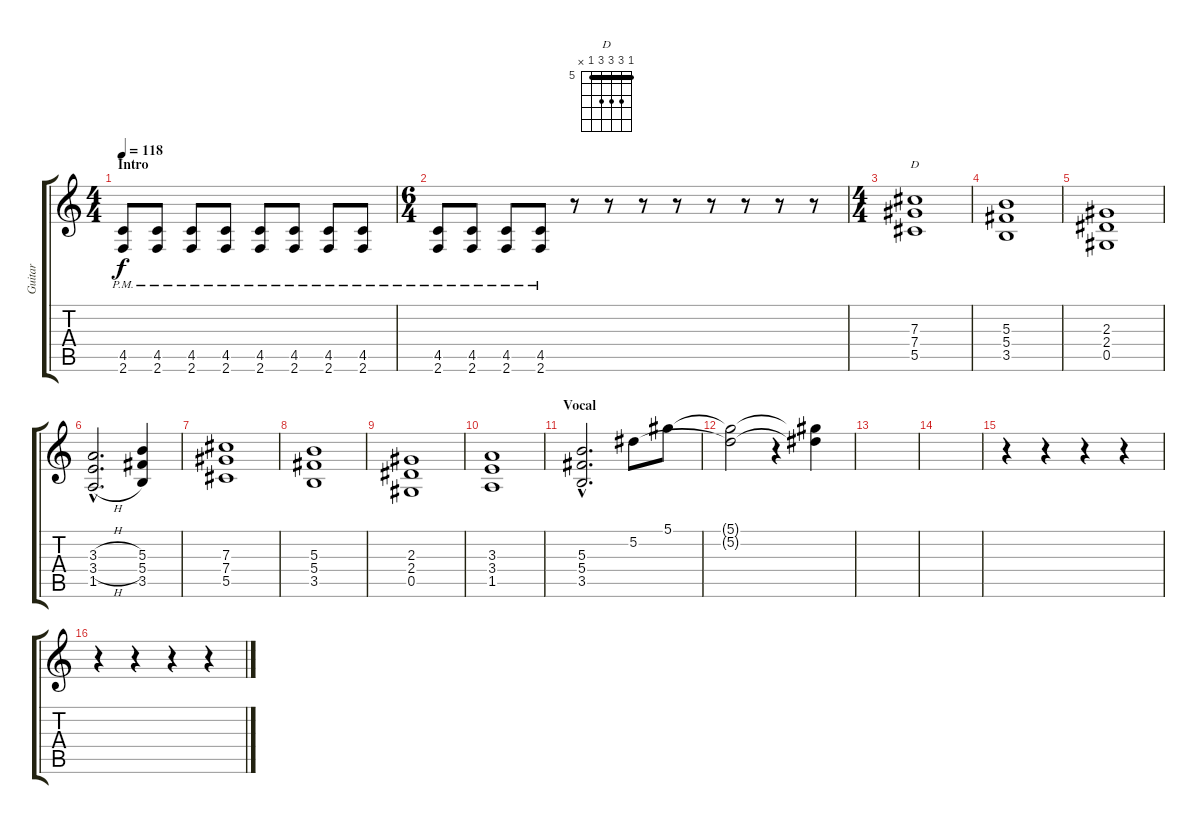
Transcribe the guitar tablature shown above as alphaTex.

\track ("Guitar " "Guitar ") {instrument distortionguitar}
\staff {score tabs}
\tuning (Eb4 Bb3 Gb3 Db3 Ab2 Eb2) {hide}
\chord ("D" 5 7 7 7 5 x) {firstfret 5 barre 5}
\ts (4 4)
\section ("" "Intro")
\tempo 118
\clef g2
\ks c
(4.5{pm} 2.6{pm}).8{dy f instrument distortionguitar} (4.5{pm} 2.6{pm}).8 (4.5{pm} 2.6{pm}).8 (4.5{pm} 2.6{pm}).8 (4.5{pm} 2.6{pm}).8 (4.5{pm} 2.6{pm}).8 (4.5{pm} 2.6{pm}).8 (4.5{pm} 2.6{pm}).8 |
\ts (6 4)
(4.5{pm} 2.6{pm}).8 (4.5{pm} 2.6{pm}).8 (4.5{pm} 2.6{pm}).8 (4.5{pm} 2.6{pm}).8 r.8{txt ""} r.8 r.8 r.8 r.8 r.8 r.8 r.8 |
\ts (4 4)
\section ("" "")
(7.3 7.4 5.5).1{ch "D"} |
(5.3 5.4 3.5).1 |
(2.3 2.4 0.5).1 |
(3.3{h hac} 3.4{h hac} 1.5{h hac}).2{d} (5.3 5.4 3.5).4 |
(7.3 7.4 5.5).1 |
(5.3 5.4 3.5).1 |
(2.3 2.4 0.5).1 |
(3.3 3.4 1.5).1 |
\section ("" "Vocal")
(5.3{hac} 5.4{hac} 3.5{hac}).2{d} 5.2.8 5.1.8 |
(5.1{t} 5.2{t}).2 r.4 (5.1{t} 5.2{t}).4 |
|
|
r.4 r.4 r.4 r.4 |
r.4 r.4 r.4 r.4
